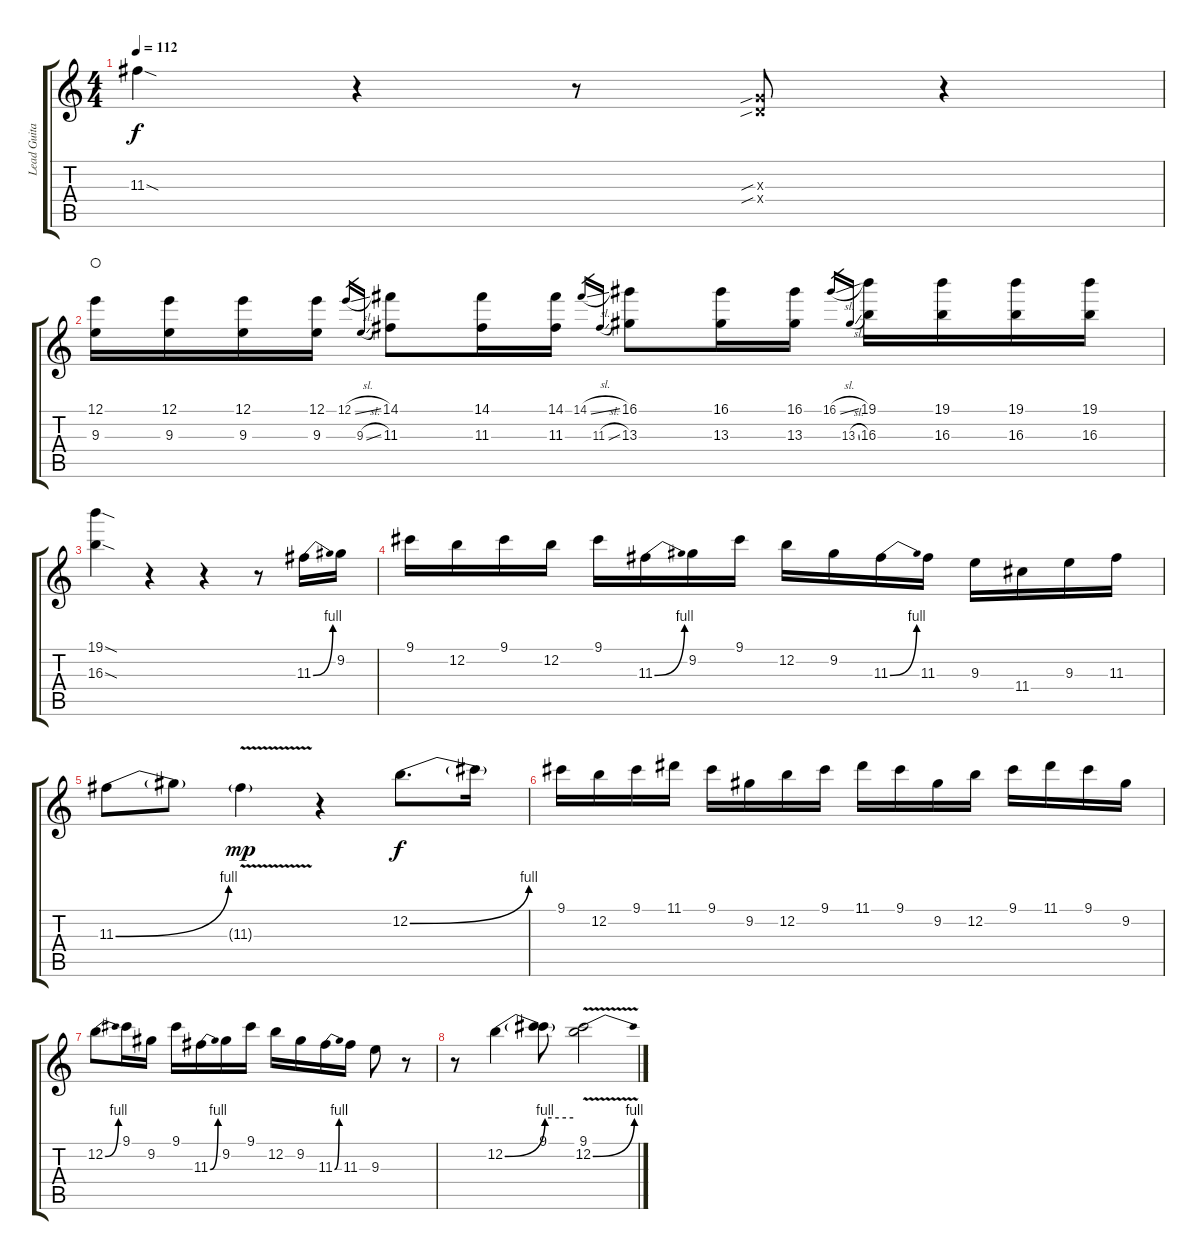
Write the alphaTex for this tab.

\track ("Lead Guitar (Jimi Hendrix)" "Lead Guita") {instrument overdrivenguitar}
\staff {score tabs}
\tuning (E4 B3 G3 D3 A2 E2) {hide}
\ts (4 4)
\tempo 112
\clef g2
\ks c
11.3{sod}.4{dy f} r.4 r.8 (0.3{sib x} 0.4{sib x}).8 r.4 |
(12.1 9.3).16{instrument overdrivenguitar waho} (12.1 9.3).16 (12.1 9.3).16 (12.1 9.3).16 12.1{sl}.16{gr} 9.3{sl}.16{gr} (14.1 11.3).8 (14.1 11.3).16 (14.1 11.3).16 14.1{sl}.16{gr} 11.3{sl}.16{gr} (16.1 13.3).8 (16.1 13.3).16 (16.1 13.3).16 16.1{sl}.16{gr} 13.3{sl}.16{gr} (19.1 16.3).16 (19.1 16.3).16 (19.1 16.3).16 (19.1 16.3).16 |
(19.1{sod} 16.3{sod}).4 r.4 r.4 r.8 11.3{be (bend 0 0 60 4)}.16 9.2.16 |
9.1.16 12.2.16 9.1.16 12.2.16 9.1.16 11.3{be (bend 0 0 60 4)}.16 9.2.16 9.1.16 12.2.16 9.2.16 11.3{be (bend 0 0 60 4)}.16 11.3.16 9.3.16 11.4.16 9.3.16 11.3.16 |
11.3{be (bend 0 0 60 4)}.8 11.3{t}.8 11.3{v g}.4{dy mp} r.4 12.2{be (bend 0 0 60 4)}.8{d dy f} 12.2{t}.16 |
9.1.16 12.2.16 9.1.16 11.1.16 9.1.16 9.2.16 12.2.16 9.1.16 11.1.16 9.1.16 9.2.16 12.2.16 9.1.16 11.1.16 9.1.16 9.2.16 |
12.2{be (bend 0 0 60 4)}.8 9.1.16 9.2.16 9.1.16 11.3{be (bend 0 0 60 4)}.16 9.2.16 9.1.16 12.2.16 9.2.16 11.3{be (bend 0 0 60 4)}.16 11.3.16 9.3.8 r.8 |
r.8 12.2{be (bend 0 0 60 4)}.4 (9.1 12.2{be (hold 0 4 60 4) t}).8 (9.1 12.2{be (bend 0 0 60 4) v}).2
